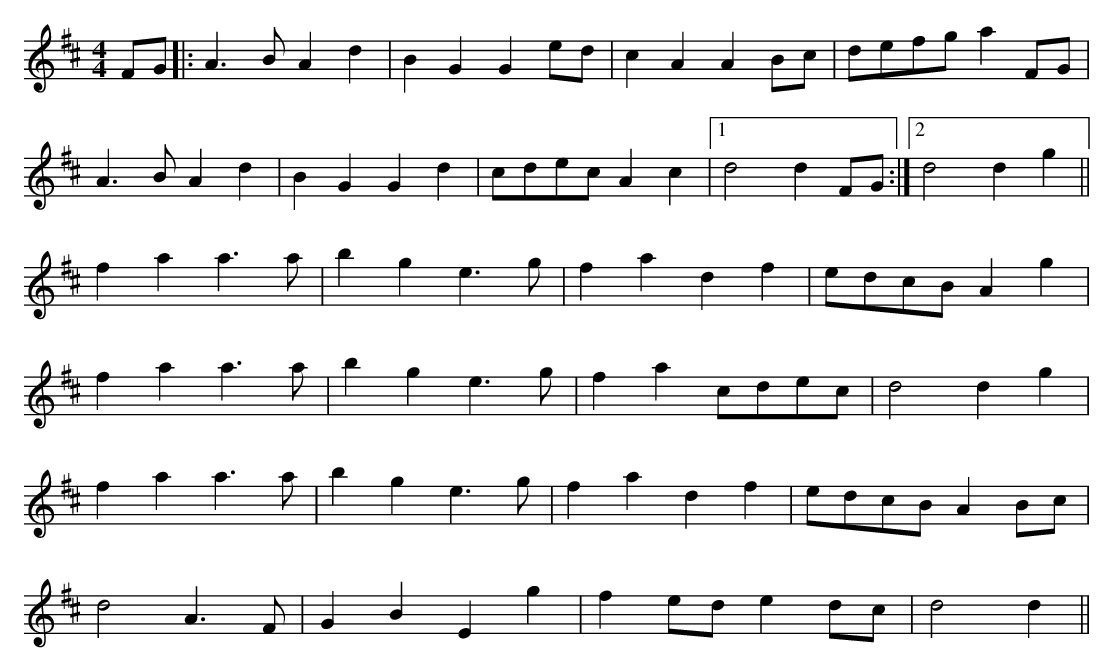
X:1
M:4/4
K:D
FG|:A3B A2d2|B2G2 G2ed|c2A2 A2Bc|defg a2FG|
A3B A2d2|B2G2 G2d2|cdec A2c2|1 d4d2 FG:|2 d4d2 g2||
f2a2 a3a|b2g2 e3g|f2a2 d2f2|edcB A2g2|
f2a2 a3a|b2g2 e3g|f2a2 cdec|d4 d2g2|
f2a2 a3a|b2g2 e3g|f2a2 d2f2|edcB A2Bc|
d4 A3F|G2B2 E2g2|f2ed e2dc|d4 d2||
